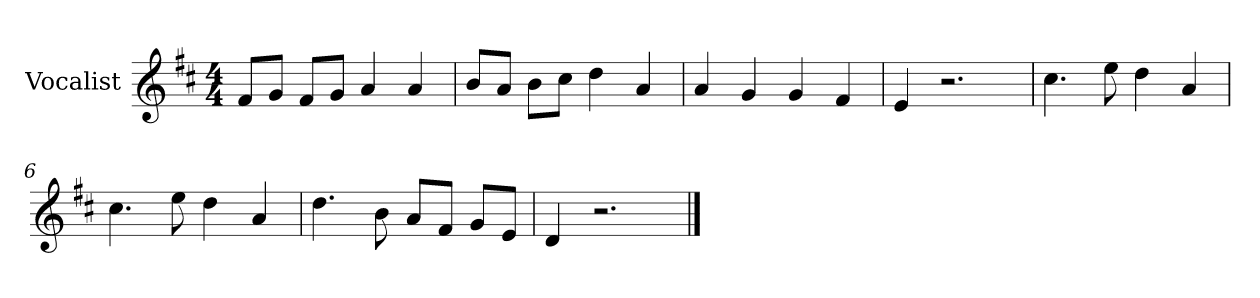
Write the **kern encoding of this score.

**kern
*part1
*staff1
*I"Vocalist
*k[f#c#]
*D:
*M4/4
=1
8f#L
8gJ
8f#L
8gJ
4a
4a
=2
8bL
8aJ
8bL
8cc#J
4dd
4a
=3
4a
4g
4g
4f#
=4
4e
2.r
=5
4.cc#
8ee
4dd
4a
=6
4.cc#
8ee
4dd
4a
=7
4.dd
8b
8aL
8f#J
8gL
8eJ
=8
4d
2.r
==
*-
